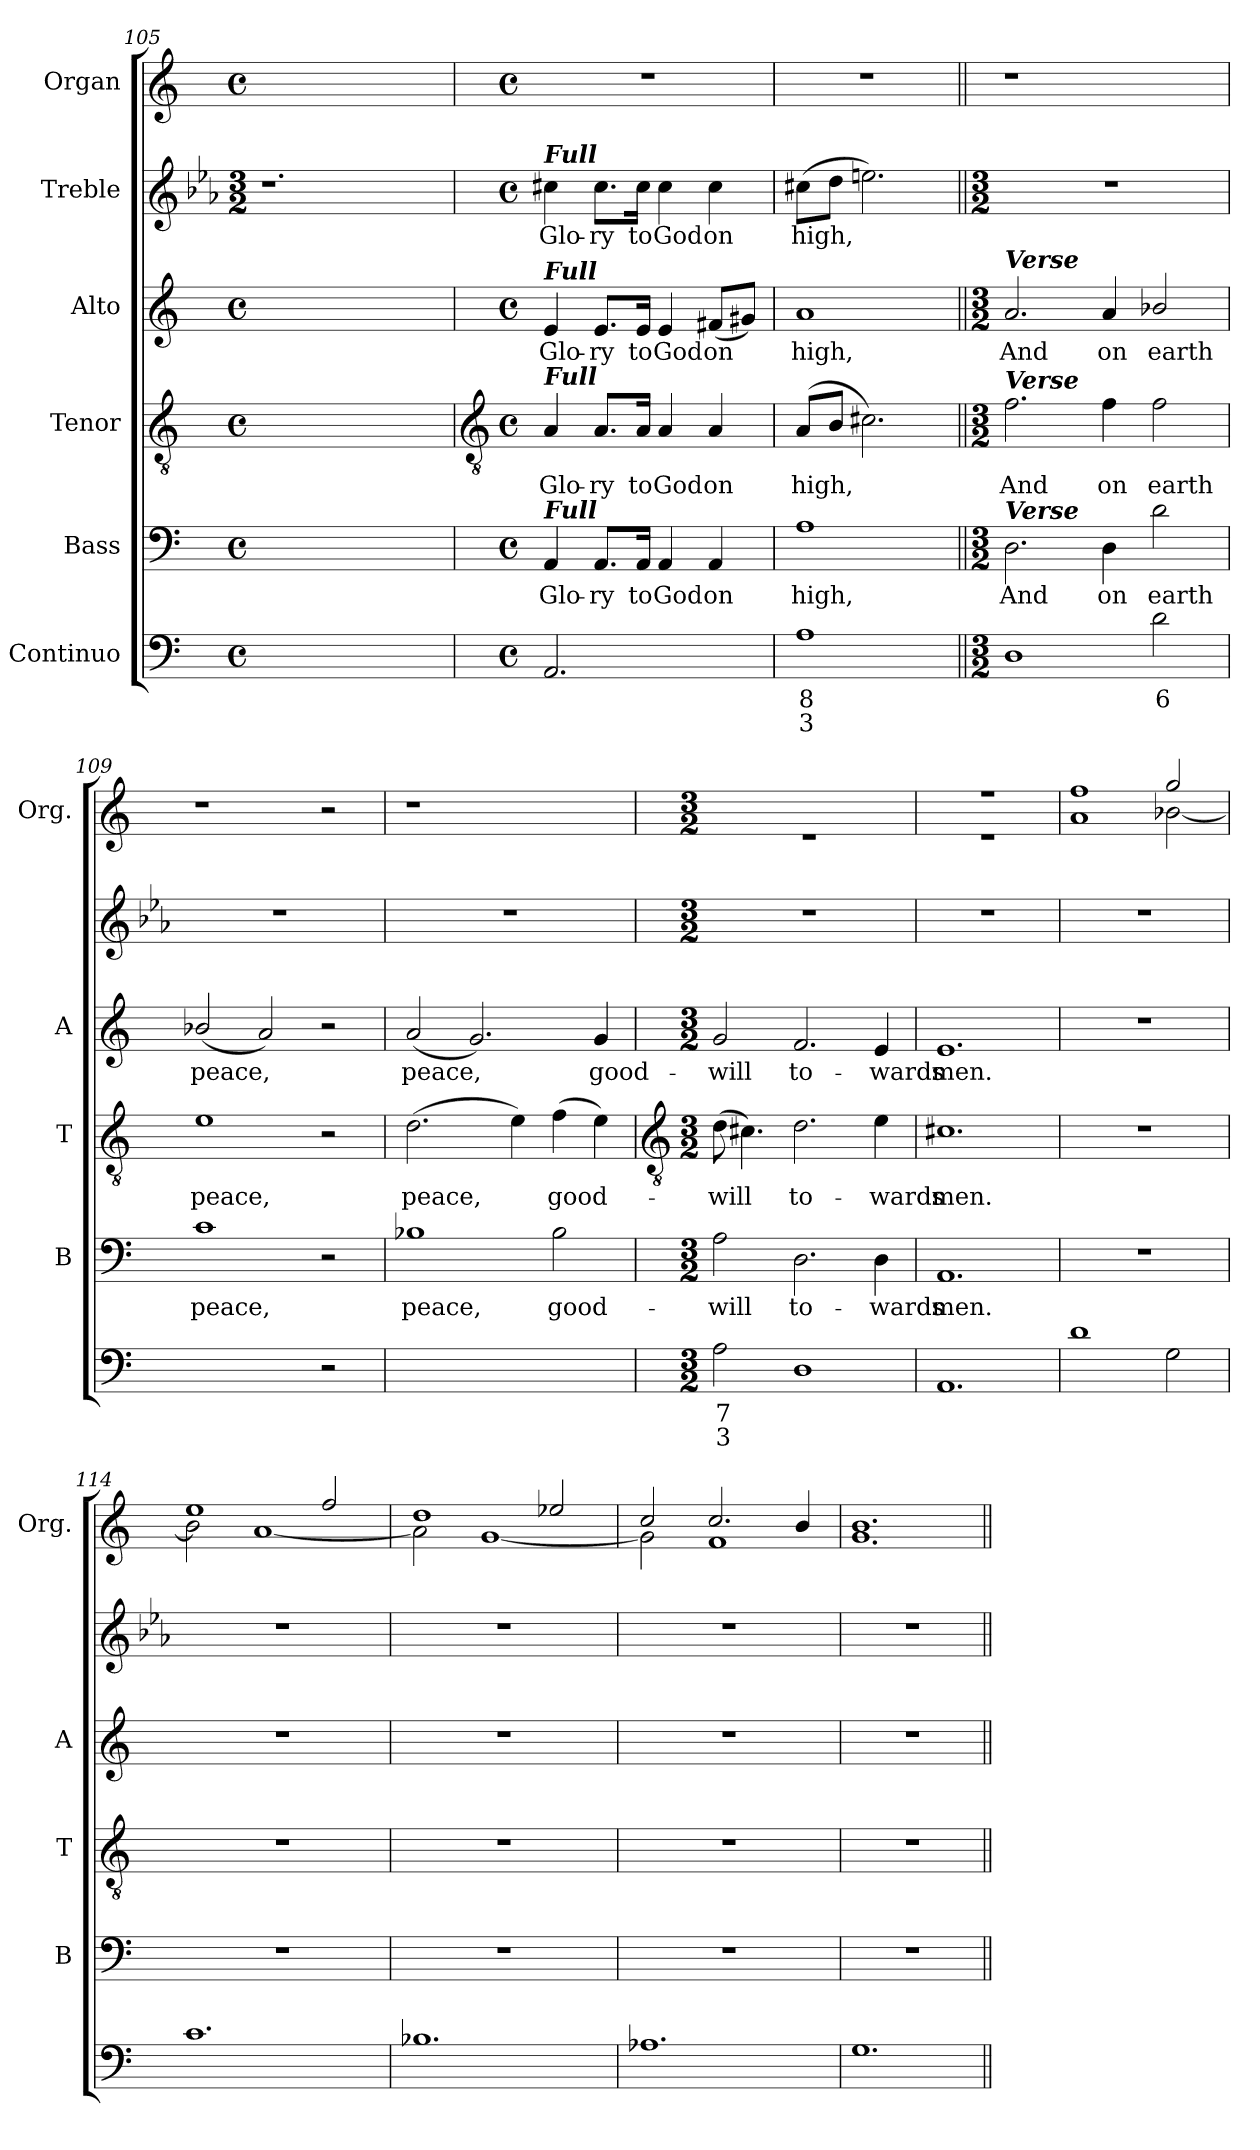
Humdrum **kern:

**kern	**text	**text	**kern	**text	**kern	**text	**kern	**text	**kern	**text	**kern
*part6	*part6	*part6	*part5	*part5	*part4	*part4	*part3	*part3	*part2	*part2	*part1
*staff6	*staff6	*staff6	*staff5	*staff5	*staff4	*staff4	*staff3	*staff3	*staff2	*staff2	*staff1
*I"Continuo	*	*	*I"Bass	*	*I"Tenor	*	*I"Alto	*	*I"Treble	*	*I"Organ
*	*	*	*I'B	*	*I'T	*	*I'A	*	*	*	*I'Org.
!!LO:LB:g=z
*clefF4	*	*	*clefF4	*	*clefGv2	*	*clefG2	*	*clefG2	*	*clefG2
*k[]	*	*	*k[]	*	*k[]	*	*k[]	*	*k[b-e-a-]	*	*k[]
*C:	*	*	*C:	*	*C:	*	*C:	*	*E-:	*	*C:
*M4/4	*	*	*M4/4	*	*M4/4	*	*M4/4	*	*M3/2	*	*M4/4
*met(c)	*	*	*met(c)	*	*met(c)	*	*met(c)	*	*	*	*met(c)
=105	=105	=105	=105	=105	=105	=105	=105	=105	=105	=105	=105
1ryy	.	.	1ryy	.	1ryy	.	1ryy	.	1.r	.	1ryy
2ryy	.	.	2ryy	.	2ryy	.	2ryy	.	.	.	2ryy
!!LO:PB:g=z
=106	=106	=106	=106	=106	=106	=106	=106	=106	=106	=106	=106
*	*	*	*	*	*clefGv2	*	*	*	*	*	*
*M4/4	*	*	*M4/4	*	*M4/4	*	*M4/4	*	*M4/4	*	*M4/4
*met(c)	*	*	*met(c)	*	*met(c)	*	*met(c)	*	*met(c)	*	*met(c)
*	*	*	*	*	*	*	*	*	*	*	*MM111
!	!	!	!	!	!	!	!	!	!LO:TX:a:Bi:t=Full	!	!
!	!	!	!	!	!	!	!LO:TX:a:Bi:t=Full	!	!	!	!
!	!	!	!	!	!LO:TX:a:Bi:t=Full	!	!	!	!	!	!
!	!	!	!LO:TX:a:Bi:t=Full	!	!	!	!	!	!	!	!
!	!	!	!	!LO:LY:b	!	!LO:LY:b	!	!LO:LY:b	!	!LO:LY:b	!
2.AA/	.	.	4AA/	Glo-	4A/	Glo-	4e/	Glo-	4cc#X\	Glo-	1r
!	!	!	!	!LO:LY:b	!	!LO:LY:b	!	!LO:LY:b	!	!LO:LY:b	!
.	.	.	8.AA/L	-ry	8.A/L	-ry	8.e/L	-ry	8.cc#\L	-ry	.
!	!	!	!	!LO:LY:b	!	!LO:LY:b	!	!LO:LY:b	!	!LO:LY:b	!
.	.	.	16AA/Jk	to	16A/Jk	to	16e/Jk	to	16cc#\Jk	to	.
!	!	!	!	!LO:LY:b	!	!LO:LY:b	!	!LO:LY:b	!	!LO:LY:b	!
.	.	.	4AA/	God	4A/	God	4e/	God	4cc#\	God	.
!	!LO:LY:b	!LO:LY:b	!	!LO:LY:b	!	!LO:LY:b	!	!LO:LY:b	!	!LO:LY:b	!
[8AA/Lyy	6	3	4AA/	on	4A/	on	(<8f#X/L	on	4cc#\	on	.
!	!LO:LY:b	!	!	!	!	!	!	!	!	!	!
8AA/Jyy]	7	.	.	.	.	.	8g#X/J)	.	.	.	.
=107	=107	=107	=107	=107	=107	=107	=107	=107	=107	=107	=107
!	!LO:LY:b	!LO:LY:b	!	!LO:LY:b	!	!LO:LY:b	!	!LO:LY:b	!	!LO:LY:b	!
1A	8	3	1A	high,	(<8A/L	high,	1a	high,	(>8cc#X\L	high,	1r
.	.	.	.	.	8B/J	.	.	.	8dd\J	.	.
.	.	.	.	.	2.c#X\)	.	.	.	2.een\)	.	.
=108||	=108||	=108||	=108||	=108||	=108||	=108||	=108||	=108||	=108||	=108||	=108||
*M3/2	*	*	*M3/2	*	*M3/2	*	*M3/2	*	*M3/2	*	*
*	*	*	*	*	*	*	*	*	*	*	*MM177
!	!	!	!	!	!	!	!LO:TX:a:Bi:t=Verse	!	!	!	!
!	!	!	!	!	!LO:TX:a:Bi:t=Verse	!	!	!	!	!	!
!	!	!	!LO:TX:a:Bi:t=Verse	!	!	!	!	!	!	!	!
!	!	!	!	!LO:LY:b	!	!LO:LY:b	!	!LO:LY:b	!	!	!
1D	.	.	2.D\	And	2.f\	And	2.a/	And	1.r	.	1r
!	!	!	!	!LO:LY:b	!	!LO:LY:b	!	!LO:LY:b	!	!	!
.	.	.	4D\	on	4f\	on	4a/	on	.	.	.
!	!LO:LY:b	!	!	!LO:LY:b	!	!LO:LY:b	!	!LO:LY:b	!	!	!
2d\	6	.	2d\	earth	2f\	earth	2b-X/	earth	.	.	2ryy
=109	=109	=109	=109	=109	=109	=109	=109	=109	=109	=109	=109
!	!LO:LY:b	!	!	!LO:LY:b	!	!LO:LY:b	!	!LO:LY:b	!	!	!
[2c\yy	7	.	1c	peace,	1e	peace,	(<2b-X/	peace,	1.r	.	1r
!	!LO:LY:b	!	!	!	!	!	!	!	!	!	!
2c\yy]	6	.	.	.	.	.	2a/)	.	.	.	.
2r	.	.	2r	.	2r	.	2r	.	.	.	2r
=110	=110	=110	=110	=110	=110	=110	=110	=110	=110	=110	=110
!	!LO:LY:b	!	!	!LO:LY:b	!	!LO:LY:b	!	!LO:LY:b	!	!	!
[2B-X\yy	7	.	1B-X	peace,	(>2.d\	peace,	(<2a/	peace,	1.r	.	1r
!	!LO:LY:b	!	!	!	!	!	!	!	!	!	!
2B-\yy]	6	.	.	.	.	.	2.g/)	.	.	.	.
.	.	.	.	.	4e\)	.	.	.	.	.	.
!	!LO:LY:b	!LO:LY:b	!	!LO:LY:b	!	!LO:LY:b	!	!	!	!	!
[4B-\yy	6	5	2B-\	good-	(>4f\	good-	.	.	.	.	2ryy
!	!	!LO:LY:b	!	!	!	!	!	!LO:LY:b	!	!	!
4B-\yy]	.	4	.	.	4e\)	.	4g/	good-	.	.	.
!!LO:LB:g=z
=111	=111	=111	=111	=111	=111	=111	=111	=111	=111	=111	=111
*	*	*	*	*	*clefGv2	*	*	*	*	*	*
*M3/2	*	*	*M3/2	*	*M3/2	*	*M3/2	*	*M3/2	*	*M3/2
!	!LO:LY:b	!LO:LY:b	!	!LO:LY:b	!	!LO:LY:b	!	!LO:LY:b	!	!	!
*	*	*	*	*	*	*	*	*	*	*	*^
2A\	7	3	2A\	-will	(>8d\	will	2g/	-will	1.r	.	1.ryy	1.r
.	.	.	.	.	4.c#X\)	.	.	.	.	.	.	.
!	!	!	!	!LO:LY:b	!	!LO:LY:b	!	!LO:LY:b	!	!	!	!
1D	.	.	2.D\	to-	2.d\	to-	2.f/	to-	.	.	.	.
!	!	!	!	!LO:LY:b	!	!LO:LY:b	!	!LO:LY:b	!	!	!	!
.	.	.	4D\	-wards	4e\	-wards	4e/	-wards	.	.	.	.
=112	=112	=112	=112	=112	=112	=112	=112	=112	=112	=112	=112	=112
!	!	!	!	!LO:LY:b	!	!LO:LY:b	!	!LO:LY:b	!	!	!	!
1.AA	.	.	1.AA	men.	1.c#X	men.	1.e	men.	1.r	.	1.r	1.r
=113	=113	=113	=113	=113	=113	=113	=113	=113	=113	=113	=113	=113
1d	.	.	1.r	.	1.r	.	1.r	.	1.r	.	1ff	1a
2G\	.	.	.	.	.	.	.	.	.	.	2gg/	[2b-X\
=114	=114	=114	=114	=114	=114	=114	=114	=114	=114	=114	=114	=114
1.c	.	.	1.r	.	1.r	.	1.r	.	1.r	.	1ee	2b-\]
.	.	.	.	.	.	.	.	.	.	.	.	[1a
.	.	.	.	.	.	.	.	.	.	.	2ff/	.
=115	=115	=115	=115	=115	=115	=115	=115	=115	=115	=115	=115	=115
1.B-X	.	.	1.r	.	1.r	.	1.r	.	1.r	.	1dd	2a\]
.	.	.	.	.	.	.	.	.	.	.	.	[1g
.	.	.	.	.	.	.	.	.	.	.	2ee-X/	.
=116	=116	=116	=116	=116	=116	=116	=116	=116	=116	=116	=116	=116
1.A-X	.	.	1.r	.	1.r	.	1.r	.	1.r	.	2cc/	2g\]
.	.	.	.	.	.	.	.	.	.	.	2.cc/	1f
.	.	.	.	.	.	.	.	.	.	.	4b/	.
=117	=117	=117	=117	=117	=117	=117	=117	=117	=117	=117	=117	=117
1.G	.	.	1.r	.	1.r	.	1.r	.	1.r	.	1.b	1.g
*	*	*	*	*	*	*	*	*	*	*	*v	*v
=||	=||	=||	=||	=||	=||	=||	=||	=||	=||	=||	=||
*-	*-	*-	*-	*-	*-	*-	*-	*-	*-	*-	*-
